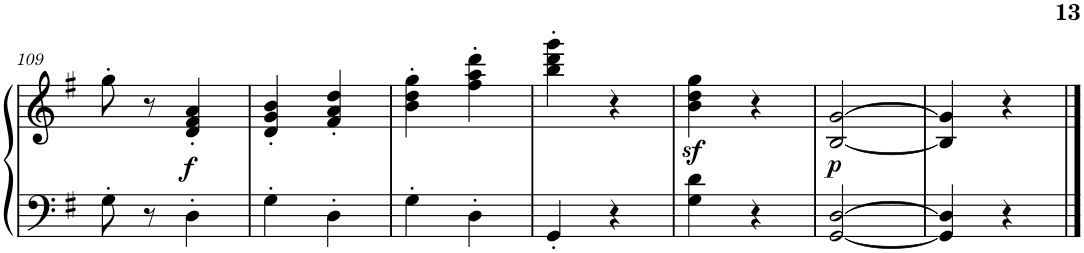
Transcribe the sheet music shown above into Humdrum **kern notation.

**kern	**kern	**dynam
*part1	*part1	*part1
*staff2	*staff1	*staff1/2
*I"Piano	*	*
*I'Pno.	*	*
!!LO:PB:g=z
*clefF4	*clefG2	*
*k[f#]	*k[f#]	*
*M2/4	*M2/4	*
=109	=109	=109
8G'\	8gg'\	.
8r	8r	.
!	!	!LO:DY:b
4D'\	4d/' 4f#/' 4a/'	f
=110	=110	=110
4G'\	4d/' 4g/' 4b/'	.
4D'\	4f#/' 4a/' 4dd/'	.
=111	=111	=111
4G'\	4b\' 4dd\' 4gg\'	.
4D'\	4ff#\' 4aa\' 4ddd\'	.
=112	=112	=112
4GG'/	4bb\' 4ddd\' 4ggg\'	.
4r	4r	.
=113	=113	=113
4G\ 4d\	4b\z< 4dd\z< 4gg\z<	.
4r	4r	.
=114	=114	=114
!	!	!LO:DY:b
[2GG/ [2D/	[2B/ [2g/	p
=115	=115	=115
4GG/] 4D/]	4B/] 4g/]	.
4r	4r	.
==	==	==
*-	*-	*-
